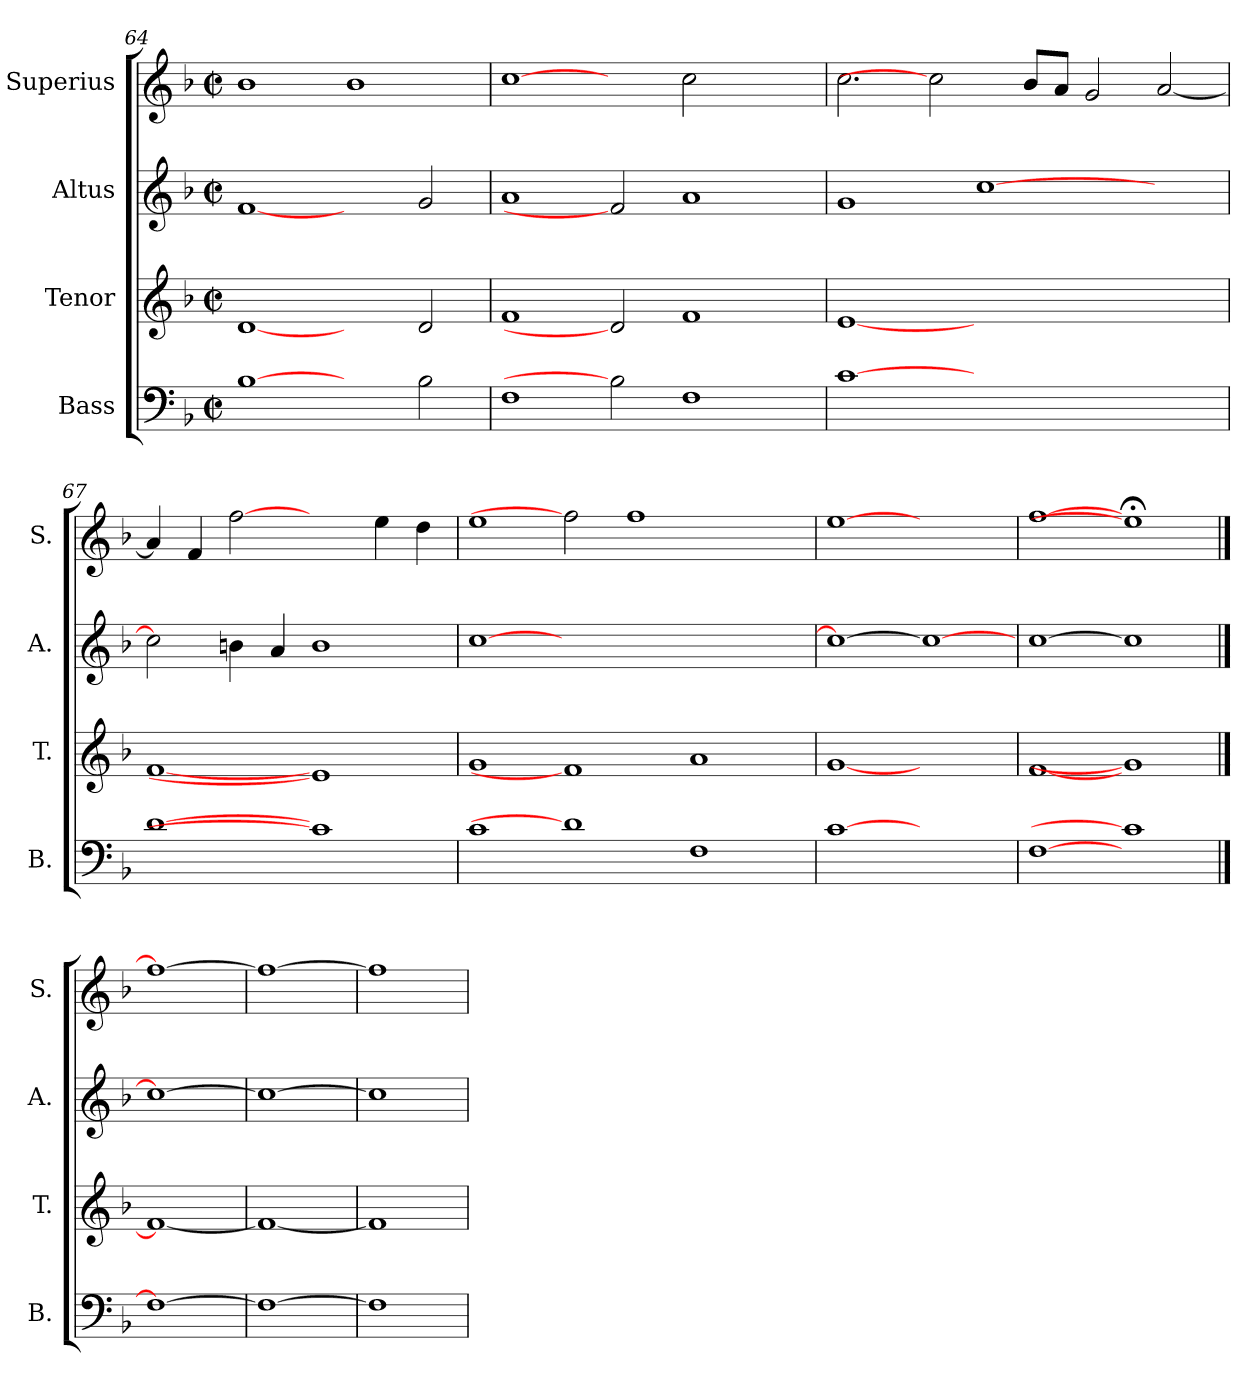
**kern	**kern	**kern	**kern
*part4	*part3	*part2	*part1
*staff4	*staff3	*staff2	*staff1
*I"Bass	*I"Tenor	*I"Altus	*I"Superius
*I'B.	*I'T.	*I'A.	*I'S.
!!LO:PB:g=z
*clefF4	*clefG2	*clefG2	*clefG2
*k[b-]	*k[b-]	*k[b-]	*k[b-]
*F:	*F:	*F:	*F:
*M2/2	*M2/2	*M2/2	*M2/2
*met(c|)	*met(c|)	*met(c|)	*met(c|)
=64	=64	=64	=64
[1B-i	[1di	[1fi	1b-i
2ryy	2ryy	2ryy	1b-i
2B-i\	2di/	2gi/	.
=65	=65	=65	=65
1Fi	1fi	1ai	[1cci
2B-i]	2di]	2fi]	2ryy
1Fi	1fi	1ai	2cci\
.	.	.	2ryy
=66	=66	=66	=66
[1ci	[1ei	1gi	2.cci\
.	.	.	2cci]
1.ryy	1.ryy	[>1cci	.
.	.	.	8b-i/L
.	.	.	8ai/J
.	.	.	2gi/
.	.	2ryy	[<2ai/
!!LO:LB:g=z
=67	=67	=67	=67
[1di	[1fi	2cci\]	4ai/]
.	.	.	4fi/
.	.	4bni\	[2ffi
.	.	4ai/	.
1ci]	1ei]	1bi	2ryy
.	.	.	4eei\
.	.	.	4ddi\
=68	=68	=68	=68
1ci	1gi	[>1cci	1eei
1di]	1fi]	0ryy	2ffi]
.	.	.	1ffi
1Fi	1ai	.	.
.	.	.	2ryy
=69	=69	=69	=69
[1ci	[1gi	1cci_>	[1eei
1ryy	1ryy	1cci_	1ryy
=70	=70	=70	=70
[1Fi	[1fi	[1cci	[1ffi
1ci]	1gi]	1cci]	1ee;i]
==71	==71	==71	==71
1Fi_	1fi_	1cci_	1ffi_
=72	=72	=72	=72
1Fi_	1fi_	1cci_	1ffi_
=73	=73	=73	=73
1Fi]	1fi]	1cci]	1ffi]
=	=	=	=
*-	*-	*-	*-
